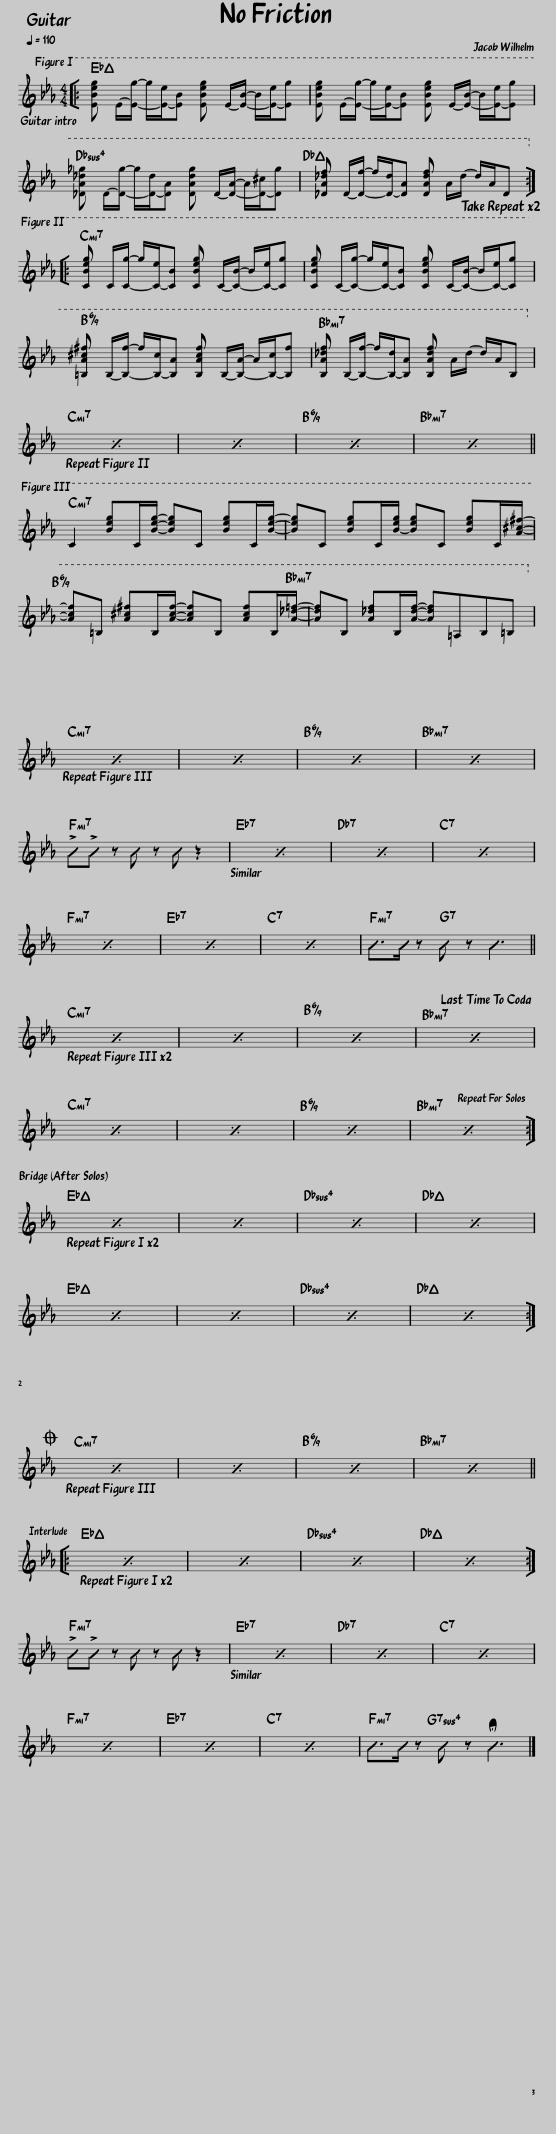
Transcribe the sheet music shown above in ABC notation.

X:1
L:1/8
Q:1/4=110
M:4/4
I:linebreak $
K:Eb
V:1 treble
V:1
|: [EBeg] E/-[Eg]/- g/[E-e]/[EB] [EBeg] E/-[EB]/- B/[E-e]/[Eg] | [EBeg] E/-[Eg]/- g/[E-e]/[EB] [EBeg] E/-[EB]/- B/[E-e]/[Eg] |$ [_DA_d_g] D/-[Dg]/- g/[D-d]/[DA] [DAdg] D/-[DA]/- A/[D-^c]/[Dg] | [_DA_df] D/-[Df]/- f/[D-d]/[DA] [DAdf] A/d/- d/A/D ::$ [CBeg] C/[Cg]/- g/[C-e]/[CB] [CBeg] C/-[CB]/- B/[C-e]/[Cg] | %5
 [CBeg] C/-[Cg]/- g/[C-e]/[CB] [CBeg] C/-[CB]/- B/[C-e]/[Cg] |$ [=B,A^c^f] B,/-[B,f]/- f/[B,-c]/[B,A] [B,Acf] B,/-[B,A]/- A/[B,-c]/[B,f] | [B,A_df] B,/-[B,f]/- f/[B,-d]/[B,A] [B,Adf] A/d/- d/A/B, |$ x8 | x8 | %10
 x8 | x8 ||$ C2 [Beg]C/[Beg]/- [Beg]C [Beg]C/[Beg]/- | [Beg]C [Beg]C/[B-eg]/ [Beg]C [Beg]C/[A^c^f]/- |$ [Acf]=B, [A^c^f]B,/[Acf]/- [Acf]B, [Acf]B,/[A_d=f]/- | %15
 [Adf]B, [A_df]B,/[Adf]/- [Adf]=A,B,=B, |$ x8 | x8 | x8 | x8 |$ %20
 !>!B!>!B z B z B z2 | x8 | x8 | x8 |$ x8 | %25
 x8 | x8 | B>B z B z B3 ||$ x8 | x8 | %30
 x8 | x8!dacoda! |$ x8 | x8 | x8 | %35
 x8 :|$ x8 | x8 | x8 | x8 |$ %40
 x8 | x8 | x8 | x8 :|$O x8 | %45
 x8 | x8 | x8 |:$ x8 | x8 | %50
 x8 | x8 :|$ !>!B!>!B z B z B z2 | x8 | x8 | %55
 x8 |$ x8 | x8 | x8 | B>B z B z !fermata!B3 |] %60
